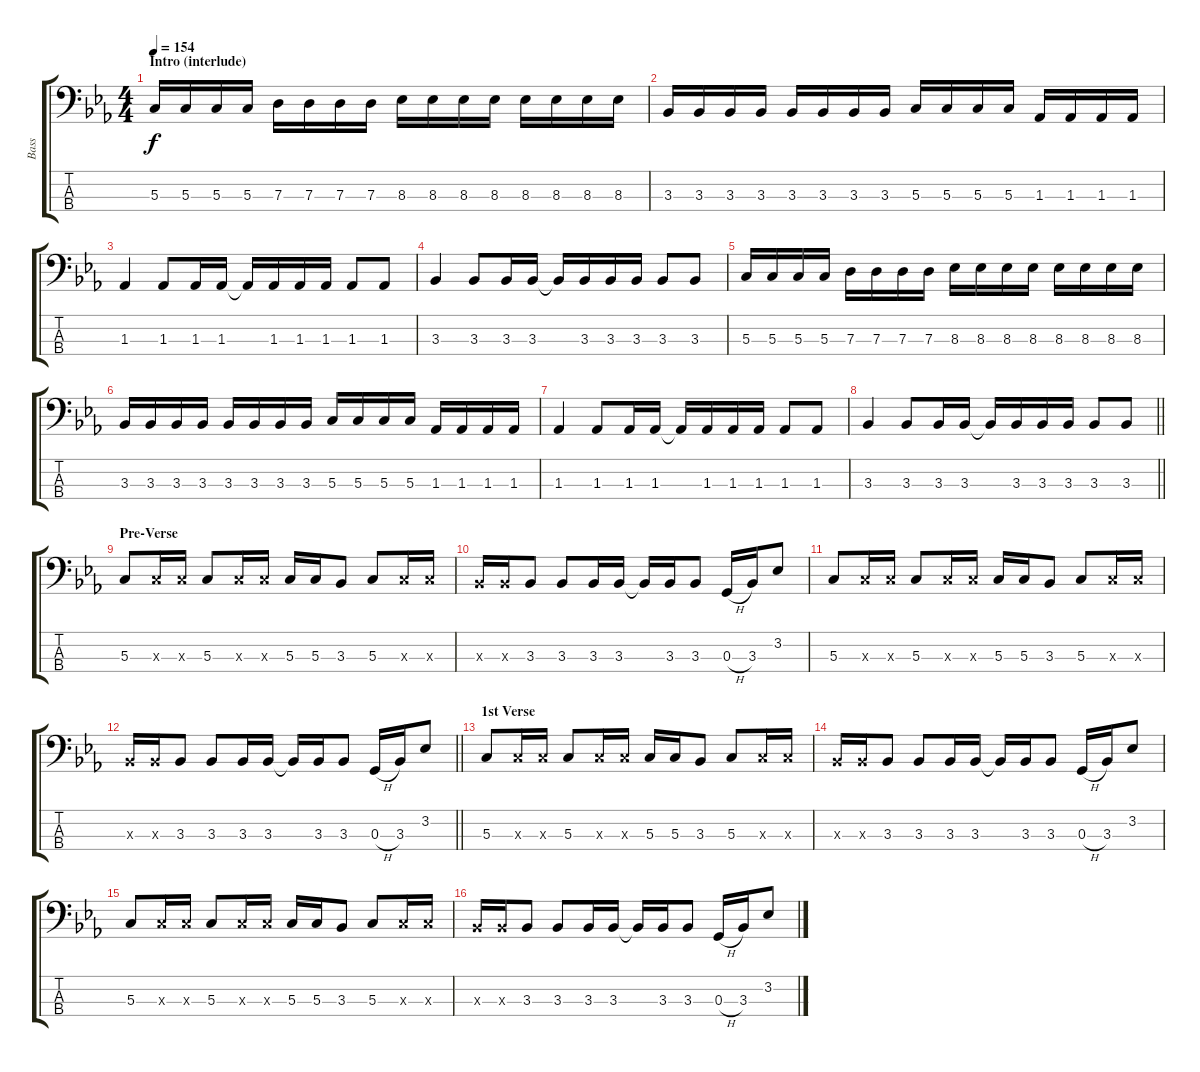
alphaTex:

\track ("Bass" "Bass") {instrument electricbasspick}
\staff {score tabs}
\tuning (F2 C2 G1 C1) {hide}
\ts (4 4)
\section ("" "Intro (interlude)")
\tempo 154
\clef f4
\ks cminor
5.3.16{dy f instrument electricbasspick} 5.3.16 5.3.16 5.3.16 7.3.16 7.3.16 7.3.16 7.3.16 8.3.16 8.3.16 8.3.16 8.3.16 8.3.16 8.3.16 8.3.16 8.3.16 |
3.3.16 3.3.16 3.3.16 3.3.16 3.3.16 3.3.16 3.3.16 3.3.16 5.3.16 5.3.16 5.3.16 5.3.16 1.3.16 1.3.16 1.3.16 1.3.16 |
1.3.4 1.3.8 1.3.16 1.3.16 1.3{t}.16 1.3.16 1.3.16 1.3.16 1.3.8 1.3.8 |
3.3.4 3.3.8 3.3.16 3.3.16 3.3{t}.16 3.3.16 3.3.16 3.3.16 3.3.8 3.3.8 |
5.3.16 5.3.16 5.3.16 5.3.16 7.3.16 7.3.16 7.3.16 7.3.16 8.3.16 8.3.16 8.3.16 8.3.16 8.3.16 8.3.16 8.3.16 8.3.16 |
3.3.16 3.3.16 3.3.16 3.3.16 3.3.16 3.3.16 3.3.16 3.3.16 5.3.16 5.3.16 5.3.16 5.3.16 1.3.16 1.3.16 1.3.16 1.3.16 |
1.3.4 1.3.8 1.3.16 1.3.16 1.3{t}.16 1.3.16 1.3.16 1.3.16 1.3.8 1.3.8 |
\barLineRight lightlight
3.3.4 3.3.8 3.3.16 3.3.16 3.3{t}.16 3.3.16 3.3.16 3.3.16 3.3.8 3.3.8 |
\section ("" "Pre-Verse")
5.3.8 5.3{x}.16 5.3{x}.16 5.3.8 5.3{x}.16 5.3{x}.16 5.3.16 5.3.16 3.3.8 5.3.8 5.3{x}.16 5.3{x}.16 |
3.3{x}.16 3.3{x}.16 3.3.8 3.3.8 3.3.16 3.3.16 3.3{t}.16 3.3.16 3.3.8 0.3{h}.16 3.3.16 3.2.8 |
5.3.8 5.3{x}.16 5.3{x}.16 5.3.8 5.3{x}.16 5.3{x}.16 5.3.16 5.3.16 3.3.8 5.3.8 5.3{x}.16 5.3{x}.16 |
\barLineRight lightlight
3.3{x}.16 3.3{x}.16 3.3.8 3.3.8 3.3.16 3.3.16 3.3{t}.16 3.3.16 3.3.8 0.3{h}.16 3.3.16 3.2.8 |
\section ("" "1st Verse")
5.3.8 5.3{x}.16 5.3{x}.16 5.3.8 5.3{x}.16 5.3{x}.16 5.3.16 5.3.16 3.3.8 5.3.8 5.3{x}.16 5.3{x}.16 |
3.3{x}.16 3.3{x}.16 3.3.8 3.3.8 3.3.16 3.3.16 3.3{t}.16 3.3.16 3.3.8 0.3{h}.16 3.3.16 3.2.8 |
5.3.8 5.3{x}.16 5.3{x}.16 5.3.8 5.3{x}.16 5.3{x}.16 5.3.16 5.3.16 3.3.8 5.3.8 5.3{x}.16 5.3{x}.16 |
3.3{x}.16 3.3{x}.16 3.3.8 3.3.8 3.3.16 3.3.16 3.3{t}.16 3.3.16 3.3.8 0.3{h}.16 3.3.16 3.2.8
